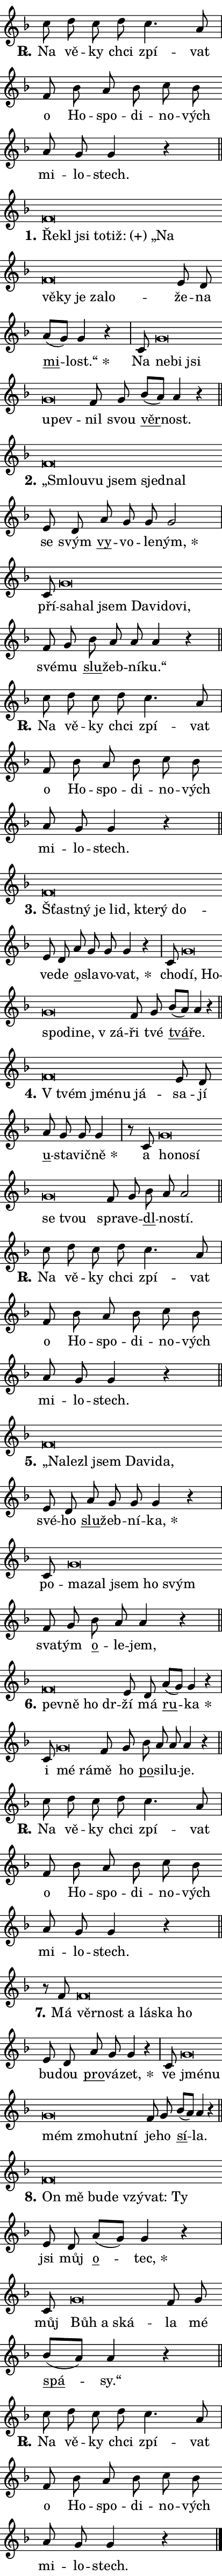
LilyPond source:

\version "2.24.0"
\header { tagline = "" }
\paper {
  indent = 0\cm
  top-margin = 0\cm
  right-margin = 0\cm
  bottom-margin = 0\cm
  left-margin = 0\cm
  paper-width = 7\cm
  page-breaking = #ly:one-page-breaking
  system-system-spacing.basic-distance = #11
  score-system-spacing.basic-distance = #11
  ragged-last = ##f
}


%% Author: Thomas Morley
%% https://lists.gnu.org/archive/html/lilypond-user/2020-05/msg00002.html
#(define (line-position grob)
"Returns position of @var[grob} in current system:
   @code{'start}, if at first time-step
   @code{'end}, if at last time-step
   @code{'middle} otherwise
"
  (let* ((col (ly:item-get-column grob))
         (ln (ly:grob-object col 'left-neighbor))
         (rn (ly:grob-object col 'right-neighbor))
         (col-to-check-left (if (ly:grob? ln) ln col))
         (col-to-check-right (if (ly:grob? rn) rn col))
         (break-dir-left
           (and
             (ly:grob-property col-to-check-left 'non-musical #f)
             (ly:item-break-dir col-to-check-left)))
         (break-dir-right
           (and
             (ly:grob-property col-to-check-right 'non-musical #f)
             (ly:item-break-dir col-to-check-right))))
        (cond ((eqv? 1 break-dir-left) 'start)
              ((eqv? -1 break-dir-right) 'end)
              (else 'middle))))

#(define (tranparent-at-line-position vctor)
  (lambda (grob)
  "Relying on @code{line-position} select the relevant enry from @var{vctor}.
Used to determine transparency,"
    (case (line-position grob)
      ((end) (not (vector-ref vctor 0)))
      ((middle) (not (vector-ref vctor 1)))
      ((start) (not (vector-ref vctor 2))))))

noteHeadBreakVisibility =
#(define-music-function (break-visibility)(vector?)
"Makes @code{NoteHead}s transparent relying on @var{break-visibility}"
#{
  \override NoteHead.transparent =
    #(tranparent-at-line-position break-visibility)
#})

#(define delete-ledgers-for-transparent-note-heads
  (lambda (grob)
    "Reads whether a @code{NoteHead} is transparent.
If so this @code{NoteHead} is removed from @code{'note-heads} from
@var{grob}, which is supposed to be @code{LedgerLineSpanner}.
As a result ledgers are not printed for this @code{NoteHead}"
    (let* ((nhds-array (ly:grob-object grob 'note-heads))
           (nhds-list
             (if (ly:grob-array? nhds-array)
                 (ly:grob-array->list nhds-array)
                 '()))
           ;; Relies on the transparent-property being done before
           ;; Staff.LedgerLineSpanner.after-line-breaking is executed.
           ;; This is fragile ...
           (to-keep
             (remove
               (lambda (nhd)
                 (ly:grob-property nhd 'transparent #f))
               nhds-list)))
      ;; TODO find a better method to iterate over grob-arrays, similiar
      ;; to filter/remove etc for lists
      ;; For now rebuilt from scratch
      (set! (ly:grob-object grob 'note-heads)  '())
      (for-each
        (lambda (nhd)
          (ly:pointer-group-interface::add-grob grob 'note-heads nhd))
        to-keep))))

hideNotes = {
  \noteHeadBreakVisibility #begin-of-line-visible
}
unHideNotes = {
  \noteHeadBreakVisibility #all-visible
}

% work-around for resetting accidentals
% https://lilypond.org/doc/v2.23/Documentation/notation/displaying-rhythms#unmetered-music
cadenzaMeasure = {
  \cadenzaOff
  \partial 1024 s1024
  \cadenzaOn
}

#(define-markup-command (accent layout props text) (markup?)
  "Underline accented syllable"
  (interpret-markup layout props
    #{\markup \override #'(offset . 4.3) \underline { #text }#}))

responsum = \markup \concat {
  "R" \hspace #-1.05 \path #0.1 #'((moveto 0 0.07) (lineto 0.9 0.8)) \hspace #0.05 "."
}

\layout {
    \context {
        \Staff
        \remove "Time_signature_engraver"
        \override LedgerLineSpanner.after-line-breaking = #delete-ledgers-for-transparent-note-heads
    }
    \context {
        \Voice {
            \override NoteHead.output-attributes = #'((class . "notehead"))
            \override Hairpin.height = #0.55
        }
    }
    \context {
        \Lyrics {
            \override StanzaNumber.output-attributes = #'((class . "stanzanumber"))
            \override LyricSpace.minimum-distance = #0.9
            \override LyricText.font-name = #"TeX Gyre Schola"
            \override LyricText.font-size = 1
            \override StanzaNumber.font-name = #"TeX Gyre Schola Bold"
            \override StanzaNumber.font-size = 1
        }
    }
}

% magnetic-lyrics.ily
%
%   written by
%     Jean Abou Samra <jean@abou-samra.fr>
%     Werner Lemberg <wl@gnu.org>
%
%   adapted by
%     Jiri Hon <jiri.hon@gmail.com>
%
% Version 2022-Apr-15

% https://www.mail-archive.com/lilypond-user@gnu.org/msg149350.html

#(define (Left_hyphen_pointer_engraver context)
   "Collect syllable-hyphen-syllable occurrences in lyrics and store
them in properties.  This engraver only looks to the left.  For
example, if the lyrics input is @code{foo -- bar}, it does the
following.

@itemize @bullet
@item
Set the @code{text} property of the @code{LyricHyphen} grob between
@q{foo} and @q{bar} to @code{foo}.

@item
Set the @code{left-hyphen} property of the @code{LyricText} grob with
text @q{foo} to the @code{LyricHyphen} grob between @q{foo} and
@q{bar}.
@end itemize

Use this auxiliary engraver in combination with the
@code{lyric-@/text::@/apply-@/magnetic-@/offset!} hook."
   (let ((hyphen #f)
         (text #f))
     (make-engraver
      (acknowledgers
       ((lyric-syllable-interface engraver grob source-engraver)
        (set! text grob)))
      (end-acknowledgers
       ((lyric-hyphen-interface engraver grob source-engraver)
        ;(when (not (grob::has-interface grob 'lyric-space-interface))
          (set! hyphen grob)));)
      ((stop-translation-timestep engraver)
       (when (and text hyphen)
         (ly:grob-set-object! text 'left-hyphen hyphen))
       (set! text #f)
       (set! hyphen #f)))))

#(define (lyric-text::apply-magnetic-offset! grob)
   "If the space between two syllables is less than the value in
property @code{LyricText@/.details@/.squash-threshold}, move the right
syllable to the left so that it gets concatenated with the left
syllable.

Use this function as a hook for
@code{LyricText@/.after-@/line-@/breaking} if the
@code{Left_@/hyphen_@/pointer_@/engraver} is active."
   (let ((hyphen (ly:grob-object grob 'left-hyphen #f)))
     (when hyphen
       (let ((left-text (ly:spanner-bound hyphen LEFT)))
         (when (grob::has-interface left-text 'lyric-syllable-interface)
           (let* ((common (ly:grob-common-refpoint grob left-text X))
                  (this-x-ext (ly:grob-extent grob common X))
                  (left-x-ext
                   (begin
                     ;; Trigger magnetism for left-text.
                     (ly:grob-property left-text 'after-line-breaking)
                     (ly:grob-extent left-text common X)))
                  ;; `delta` is the gap width between two syllables.
                  (delta (- (interval-start this-x-ext)
                            (interval-end left-x-ext)))
                  (details (ly:grob-property grob 'details))
                  (threshold (assoc-get 'squash-threshold details 0.2)))
             (when (< delta threshold)
               (let* (;; We have to manipulate the input text so that
                      ;; ligatures crossing syllable boundaries are not
                      ;; disabled.  For languages based on the Latin
                      ;; script this is essentially a beautification.
                      ;; However, for non-Western scripts it can be a
                      ;; necessity.
                      (lt (ly:grob-property left-text 'text))
                      (rt (ly:grob-property grob 'text))
                      (is-space (grob::has-interface hyphen 'lyric-space-interface))
                      (space (if is-space " " ""))
                      (space-markup (grob-interpret-markup grob " "))
                      (space-size (interval-length (ly:stencil-extent space-markup X)))
                      (extra-delta (if is-space space-size 0))
                      ;; Append new syllable.
                      (ltrt-space (if (and (string? lt) (string? rt))
                                (string-append lt space rt)
                                (make-concat-markup (list lt space rt))))
                      ;; Right-align `ltrt` to the right side.
                      (ltrt-space-markup (grob-interpret-markup
                               grob
                               (make-translate-markup
                                (cons (interval-length this-x-ext) 0)
                                (make-right-align-markup ltrt-space)))))
                 (begin
                   ;; Don't print `left-text`.
                   (ly:grob-set-property! left-text 'stencil #f)
                   ;; Set text and stencil (which holds all collected
                   ;; syllables so far) and shift it to the left.
                   (ly:grob-set-property! grob 'text ltrt-space)
                   (ly:grob-set-property! grob 'stencil ltrt-space-markup)
                   (ly:grob-translate-axis! grob (- (- delta extra-delta)) X))))))))))


#(define (lyric-hyphen::displace-bounds-first grob)
   ;; Make very sure this callback isn't triggered too early.
   (let ((left (ly:spanner-bound grob LEFT))
         (right (ly:spanner-bound grob RIGHT)))
     (ly:grob-property left 'after-line-breaking)
     (ly:grob-property right 'after-line-breaking)
     (ly:lyric-hyphen::print grob)))

squashThreshold = #0.4

\layout {
  \context {
    \Lyrics
    \consists #Left_hyphen_pointer_engraver
    \override LyricText.after-line-breaking =
      #lyric-text::apply-magnetic-offset!
    \override LyricHyphen.stencil = #lyric-hyphen::displace-bounds-first
    \override LyricText.details.squash-threshold = \squashThreshold
    \override LyricHyphen.minimum-distance = 0
    \override LyricHyphen.minimum-length = \squashThreshold
  }
}

squash = \override LyricText.details.squash-threshold = 9999
unSquash = \override LyricText.details.squash-threshold = \squashThreshold

left = \override LyricText.self-alignment-X = #LEFT
unLeft = \revert LyricText.self-alignment-X

starOffset = #(lambda (grob) 
                (let ((x_offset (ly:self-alignment-interface::aligned-on-x-parent grob)))
                  (if (= x_offset 0) 0 (+ x_offset 1.2))))

star = #(define-music-function (syllable)(string?)
"Append star separator at the end of a syllable"
#{
  \once \override LyricText.X-offset = #starOffset
  \lyricmode { \markup {
    #syllable
    \override #'((font-name . "TeX Gyre Schola Bold")) \hspace #0.2 \lower #0.65 \larger "*"
  } }
#})

starAccent = #(define-music-function (syllable)(string?)
"Append star separator at the end of a syllable and make accent"
#{
  \once \override LyricText.X-offset = #starOffset
  \lyricmode { \markup {
    \accent #syllable
    \override #'((font-name . "TeX Gyre Schola Bold")) \hspace #0.2 \lower #0.65 \larger "*"
  } }
#})

breath = #(define-music-function (syllable)(string?)
"Append breathing indicator at the end of a syllable"
#{
  \lyricmode { \markup { #syllable "+" } }
#})

optionalBreath = #(define-music-function (syllable)(string?)
"Append optional breathing indicator at the end of a syllable"
#{
  \lyricmode { \markup { #syllable "(+)" } }
#})


\score {
    <<
        \new Voice = "melody" { \cadenzaOn \key f \major \relative { c''8 d c d c4. a8 \cadenzaMeasure \bar "|" f bes a bes \bar "" c bes \bar "" a g g4 r \cadenzaMeasure \bar "||" \break } }
        \new Lyrics \lyricsto "melody" { \lyricmode { \set stanza = \responsum
Na vě -- ky chci zpí -- vat o Ho -- spo -- di -- no -- vých mi -- lo -- stech. } }
    >>
    \layout {}
}

\score {
    <<
        \new Voice = "melody" { \cadenzaOn \key f \major \relative { f'\breve*1/16 \hideNotes \breve*1/16 \bar "" \breve*1/16 \bar "" \breve*1/16 \bar "" \breve*1/16 \bar "" \breve*1/16 \bar "" \breve*1/16 \bar "" \breve*1/16 \bar "" \breve*1/16 \bar "" \breve*1/16 \breve*1/16 \bar "" \unHideNotes e8 d \bar "" a'[( g)] g4 r \cadenzaMeasure \bar "|" c,8 g'\breve*1/16 \hideNotes \breve*1/16 \bar "" \breve*1/16 \bar "" \breve*1/16 \breve*1/16 \bar "" \unHideNotes f8 g \bar "" bes[( a)] a4 r \cadenzaMeasure \bar "||" \break } }
        \new Lyrics \lyricsto "melody" { \lyricmode { \set stanza = "1."
\left Ře -- \squash kl jsi to -- \optionalBreath tiž: „Na vě -- ky je za -- lo -- \unLeft \unSquash že -- na \markup \accent mi -- \star lost.“ Na \left ne -- \squash bi jsi u -- pev -- \unLeft \unSquash nil svou \markup \accent věr -- nost. } }
    >>
    \layout {}
}

\score {
    <<
        \new Voice = "melody" { \cadenzaOn \key f \major \relative { f'\breve*1/16 \hideNotes \breve*1/16 \bar "" \breve*1/16 \bar "" \breve*1/16 \breve*1/16 \bar "" \unHideNotes e8 d \bar "" a' g g g2 \cadenzaMeasure \bar "|" c,8 g'\breve*1/16 \hideNotes \breve*1/16 \bar "" \breve*1/16 \bar "" \breve*1/16 \bar "" \breve*1/16 \bar "" \breve*1/16 \breve*1/16 \bar "" \unHideNotes f8 g \bar "" bes a a a4 r \cadenzaMeasure \bar "||" \break } }
        \new Lyrics \lyricsto "melody" { \lyricmode { \set stanza = "2."
\left „Smlou -- \squash vu jsem sjed -- nal \unLeft \unSquash se svým \markup \accent vy -- vo -- le -- \star ným, pří -- \left sa -- \squash hal jsem Da -- vi -- do -- vi, \unLeft \unSquash své -- mu \markup \accent slu -- žeb -- ní -- ku.“ } }
    >>
    \layout {}
}

\score {
    <<
        \new Voice = "melody" { \cadenzaOn \key f \major \relative { c''8 d c d c4. a8 \cadenzaMeasure \bar "|" f bes a bes \bar "" c bes \bar "" a g g4 r \cadenzaMeasure \bar "||" \break } }
        \new Lyrics \lyricsto "melody" { \lyricmode { \set stanza = \responsum
Na vě -- ky chci zpí -- vat o Ho -- spo -- di -- no -- vých mi -- lo -- stech. } }
    >>
    \layout {}
}

\score {
    <<
        \new Voice = "melody" { \cadenzaOn \key f \major \relative { f'\breve*1/16 \hideNotes \breve*1/16 \bar "" \breve*1/16 \bar "" \breve*1/16 \bar "" \breve*1/16 \bar "" \breve*1/16 \breve*1/16 \bar "" \unHideNotes e8 d \bar "" a' g g g4 r \cadenzaMeasure \bar "|" c,8 g'\breve*1/16 \hideNotes \breve*1/16 \bar "" \breve*1/16 \bar "" \breve*1/16 \bar "" \breve*1/16 \breve*1/16 \bar "" \unHideNotes f8 g \bar "" bes[( a)] a4 r \cadenzaMeasure \bar "||" \break } }
        \new Lyrics \lyricsto "melody" { \lyricmode { \set stanza = "3."
\left Šťast -- \squash ný je lid, kte -- rý do -- \unLeft \unSquash ve -- de \markup \accent o -- sla -- vo -- \star vat, cho -- \left dí, \squash Ho -- spo -- di -- ne, "v zá" -- \unLeft \unSquash ři tvé \markup \accent tvá -- ře. } }
    >>
    \layout {}
}

\score {
    <<
        \new Voice = "melody" { \cadenzaOn \key f \major \relative { f'\breve*1/16 \hideNotes \breve*1/16 \bar "" \breve*1/16 \breve*1/16 \bar "" \unHideNotes e8 d \bar "" a' g g g4 \cadenzaMeasure \bar "|" r8 c,8 g'\breve*1/16 \hideNotes \breve*1/16 \bar "" \breve*1/16 \bar "" \breve*1/16 \breve*1/16 \bar "" \unHideNotes f8 g \bar "" bes a a2 \cadenzaMeasure \bar "||" \break } }
        \new Lyrics \lyricsto "melody" { \lyricmode { \set stanza = "4."
\left "V tvém" \squash jmé -- nu já -- \unLeft \unSquash sa -- jí \markup \accent u -- sta -- vič -- \star ně a \left ho -- \squash no -- sí se tvou \unLeft \unSquash spra -- ve -- \markup \accent dl -- no -- stí. } }
    >>
    \layout {}
}

\score {
    <<
        \new Voice = "melody" { \cadenzaOn \key f \major \relative { c''8 d c d c4. a8 \cadenzaMeasure \bar "|" f bes a bes \bar "" c bes \bar "" a g g4 r \cadenzaMeasure \bar "||" \break } }
        \new Lyrics \lyricsto "melody" { \lyricmode { \set stanza = \responsum
Na vě -- ky chci zpí -- vat o Ho -- spo -- di -- no -- vých mi -- lo -- stech. } }
    >>
    \layout {}
}

\score {
    <<
        \new Voice = "melody" { \cadenzaOn \key f \major \relative { f'\breve*1/16 \hideNotes \breve*1/16 \bar "" \breve*1/16 \bar "" \breve*1/16 \bar "" \breve*1/16 \bar "" \breve*1/16 \breve*1/16 \bar "" \unHideNotes e8 d \bar "" a' g g g4 r \cadenzaMeasure \bar "|" c,8 g'\breve*1/16 \hideNotes \breve*1/16 \bar "" \breve*1/16 \bar "" \breve*1/16 \breve*1/16 \bar "" \unHideNotes f8 g \bar "" bes a a4 r \cadenzaMeasure \bar "||" \break } }
        \new Lyrics \lyricsto "melody" { \lyricmode { \set stanza = "5."
\left „Na -- \squash le -- zl jsem Da -- vi -- da, \unLeft \unSquash své -- ho \markup \accent slu -- žeb -- ní -- \star ka, po -- \left ma -- \squash zal jsem ho svým \unLeft \unSquash sva -- tým \markup \accent o -- le -- jem, } }
    >>
    \layout {}
}

\score {
    <<
        \new Voice = "melody" { \cadenzaOn \key f \major \relative { f'\breve*1/16 \hideNotes \breve*1/16 \bar "" \breve*1/16 \breve*1/16 \bar "" \unHideNotes e8 d \bar "" a'[( g)] g4 r \cadenzaMeasure \bar "|" c,8 g'\breve*1/16 \hideNotes \breve*1/16 \bar "" \unHideNotes f8 g \bar "" bes a a a4 r \cadenzaMeasure \bar "||" \break } }
        \new Lyrics \lyricsto "melody" { \lyricmode { \set stanza = "6."
\left pev -- \squash ně ho dr -- \unLeft \unSquash ží má \markup \accent ru -- \star ka i \left mé \squash rá -- \unLeft \unSquash mě ho \markup \accent po -- si -- lu -- je. } }
    >>
    \layout {}
}

\score {
    <<
        \new Voice = "melody" { \cadenzaOn \key f \major \relative { c''8 d c d c4. a8 \cadenzaMeasure \bar "|" f bes a bes \bar "" c bes \bar "" a g g4 r \cadenzaMeasure \bar "||" \break } }
        \new Lyrics \lyricsto "melody" { \lyricmode { \set stanza = \responsum
Na vě -- ky chci zpí -- vat o Ho -- spo -- di -- no -- vých mi -- lo -- stech. } }
    >>
    \layout {}
}

\score {
    <<
        \new Voice = "melody" { \cadenzaOn \key f \major \relative { r8 f'8 f\breve*1/16 \hideNotes \breve*1/16 \bar "" \breve*1/16 \bar "" \breve*1/16 \bar "" \breve*1/16 \breve*1/16 \bar "" \unHideNotes e8 d \bar "" a' g g4 r \cadenzaMeasure \bar "|" c,8 g'\breve*1/16 \hideNotes \breve*1/16 \bar "" \breve*1/16 \bar "" \breve*1/16 \bar "" \breve*1/16 \breve*1/16 \bar "" \unHideNotes f8 g \bar "" bes[( a)] a4 r \cadenzaMeasure \bar "||" \break } }
        \new Lyrics \lyricsto "melody" { \lyricmode { \set stanza = "7."
Má \left věr -- \squash nost a lá -- ska ho \unLeft \unSquash bu -- dou \markup \accent pro -- vá -- \star zet, ve \left jmé -- \squash nu mém zmo -- hut -- ní \unLeft \unSquash je -- ho \markup \accent sí -- la. } }
    >>
    \layout {}
}

\score {
    <<
        \new Voice = "melody" { \cadenzaOn \key f \major \relative { f'\breve*1/16 \hideNotes \breve*1/16 \bar "" \breve*1/16 \bar "" \breve*1/16 \bar "" \breve*1/16 \bar "" \breve*1/16 \breve*1/16 \bar "" \unHideNotes e8 d \bar "" a'[( g)] g4 r \cadenzaMeasure \bar "|" c,8 g'\breve*1/16 \hideNotes \breve*1/16 \breve*1/16 \bar "" \unHideNotes f8 g \bar "" bes[( a)] a4 r \cadenzaMeasure \bar "||" \break } }
        \new Lyrics \lyricsto "melody" { \lyricmode { \set stanza = "8."
\left On \squash mě bu -- de vzý -- vat: Ty \unLeft \unSquash jsi můj \markup \accent o -- \star tec, můj \left Bůh \squash a ská -- \unLeft \unSquash la mé \markup \accent spá -- sy.“ } }
    >>
    \layout {}
}

\score {
    <<
        \new Voice = "melody" { \cadenzaOn \key f \major \relative { c''8 d c d c4. a8 \cadenzaMeasure \bar "|" f bes a bes \bar "" c bes \bar "" a g g4 r \cadenzaMeasure \bar "||" \break } \bar "|." }
        \new Lyrics \lyricsto "melody" { \lyricmode { \set stanza = \responsum
Na vě -- ky chci zpí -- vat o Ho -- spo -- di -- no -- vých mi -- lo -- stech. } }
    >>
    \layout {}
}
